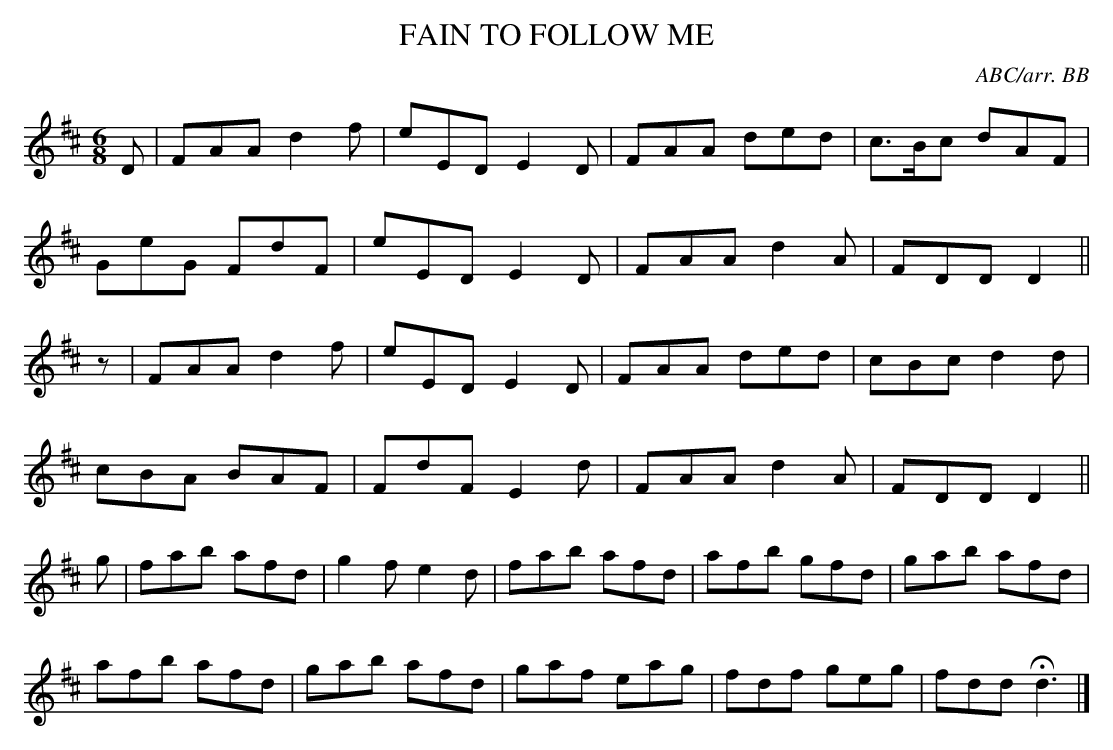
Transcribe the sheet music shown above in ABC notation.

X:1
T:FAIN TO FOLLOW ME
C:ABC/arr. BB
M:6/8
L:1/8
K:D
D|FAA d2f|eED E2D|FAA ded|c>Bc dAF|
GeG FdF|eED E2D|FAA d2A|FDD D2||
z|FAA d2f|eED E2D|FAA ded|cBc d2d|
cBA BAF|FdF E2d|FAA d2A|FDD D2||
g|fab afd|g2f e2d|fab afd|afb gfd|gab afd|
afb afd|gab afd|gaf eag|fdf geg|fdd Hd3|]
